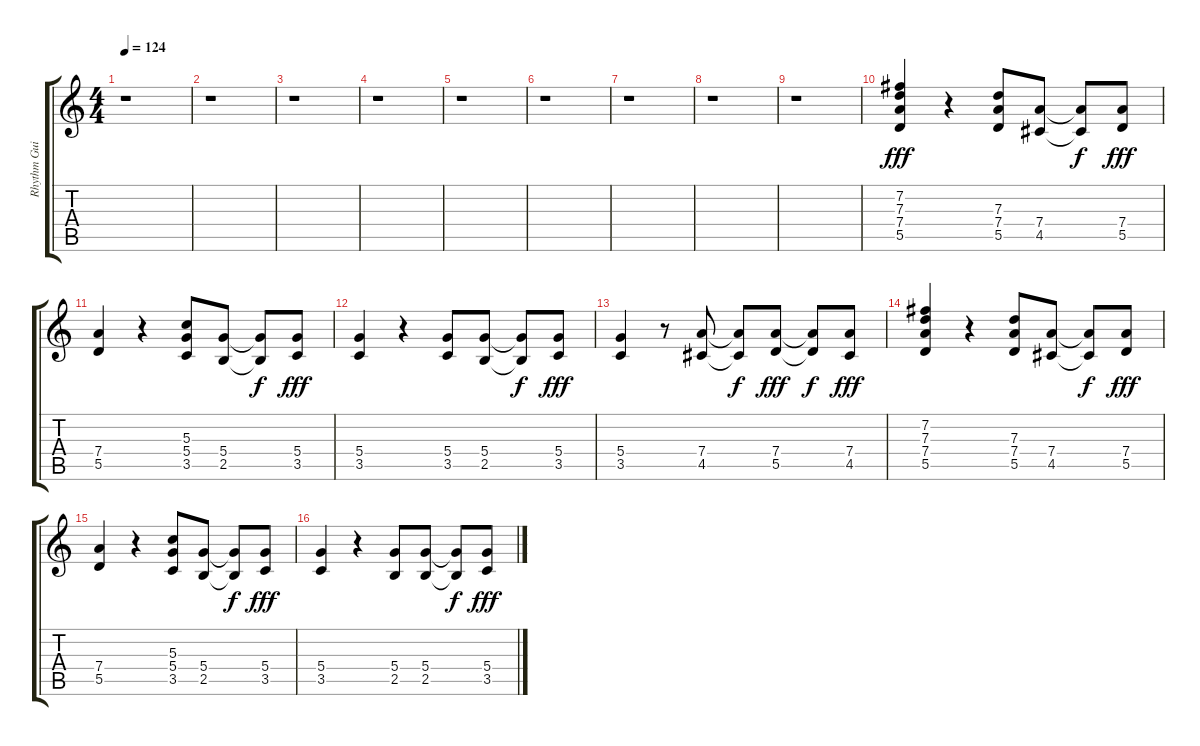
\track ("Rhythm Guitar 2" "Rhythm Gui") {instrument distortionguitar}
\staff {score tabs}
\tuning (E4 B3 G3 D3 A2 E2) {hide}
\ts (4 4)
\tempo 124
\clef g2
\ks c
r.1{dy fff} |
r.1 |
r.1 |
r.1 |
r.1 |
r.1 |
r.1 |
r.1 |
r.1 |
(7.2 7.3 7.4 5.5).4 r.4 (7.3 7.4 5.5).8 (7.4 4.5).8 (7.4{t} 4.5{t}).8{dy f} (7.4 5.5).8{dy fff} |
(7.4 5.5).4 r.4 (5.3 5.4 3.5).8 (5.4 2.5).8 (5.4{t} 2.5{t}).8{dy f} (5.4 3.5).8{dy fff} |
(5.4 3.5).4 r.4 (5.4 3.5).8 (5.4 2.5).8 (5.4{t} 2.5{t}).8{dy f} (5.4 3.5).8{dy fff} |
(5.4 3.5).4 r.8 (7.4 4.5).8 (7.4{t} 4.5{t}).8{dy f} (7.4 5.5).8{dy fff} (7.4{t} 5.5{t}).8{dy f} (7.4 4.5).8{dy fff} |
(7.2 7.3 7.4 5.5).4 r.4 (7.3 7.4 5.5).8 (7.4 4.5).8 (7.4{t} 4.5{t}).8{dy f} (7.4 5.5).8{dy fff} |
(7.4 5.5).4 r.4 (5.3 5.4 3.5).8 (5.4 2.5).8 (5.4{t} 2.5{t}).8{dy f} (5.4 3.5).8{dy fff} |
(5.4 3.5).4 r.4 (5.4 2.5).8 (5.4 2.5).8 (5.4{t} 2.5{t}).8{dy f} (5.4 3.5).8{dy fff}
